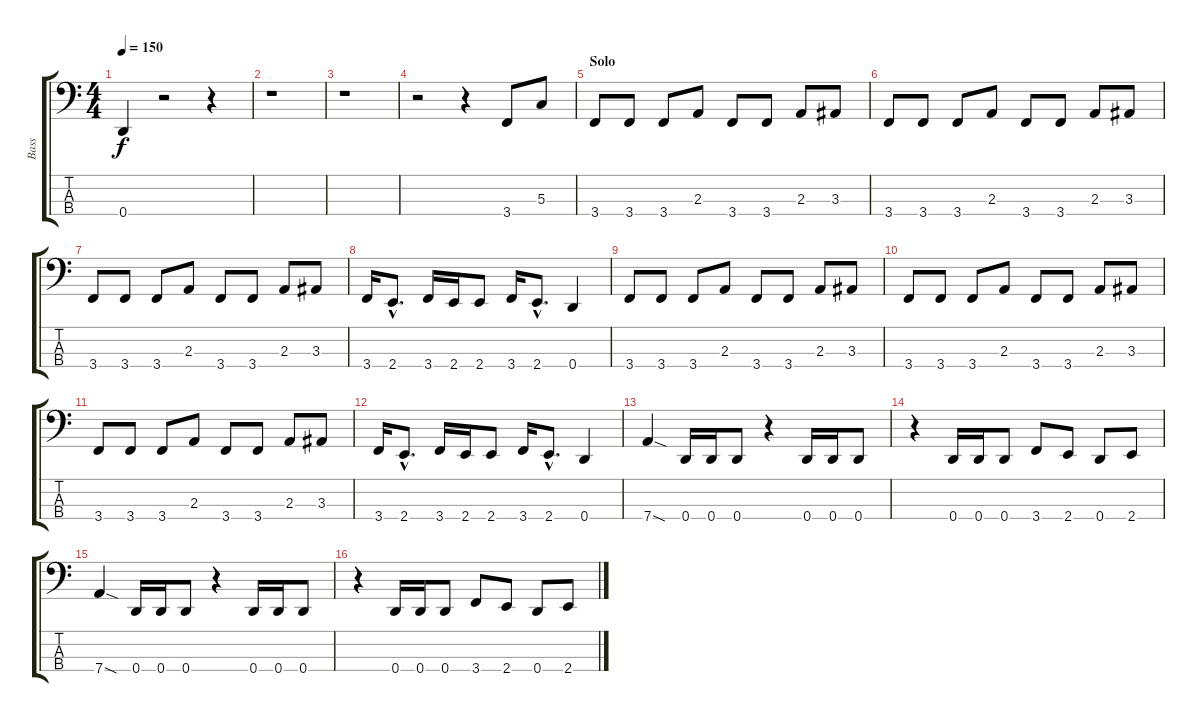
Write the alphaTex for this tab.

\track ("Bass" "Bass") {instrument electricbassfinger}
\staff {score tabs}
\tuning (F2 C2 G1 D1) {hide}
\ts (4 4)
\tempo 150
\clef f4
\ks c
0.4.4{dy f} r.2 r.4 |
r.1 |
r.1 |
r.2 r.4 3.4.8 5.3.8 |
\section ("" "Solo")
3.4.8 3.4.8 3.4.8 2.3.8 3.4.8 3.4.8 2.3.8 3.3.8 |
3.4.8 3.4.8 3.4.8 2.3.8 3.4.8 3.4.8 2.3.8 3.3.8 |
3.4.8 3.4.8 3.4.8 2.3.8 3.4.8 3.4.8 2.3.8 3.3.8 |
3.4.16 2.4{hac}.8{d} 3.4.16 2.4.16 2.4.8 3.4.16 2.4{hac}.8{d} 0.4.4 |
3.4.8 3.4.8 3.4.8 2.3.8 3.4.8 3.4.8 2.3.8 3.3.8 |
3.4.8 3.4.8 3.4.8 2.3.8 3.4.8 3.4.8 2.3.8 3.3.8 |
3.4.8 3.4.8 3.4.8 2.3.8 3.4.8 3.4.8 2.3.8 3.3.8 |
3.4.16 2.4{hac}.8{d} 3.4.16 2.4.16 2.4.8 3.4.16 2.4{hac}.8{d} 0.4.4 |
7.4{sod}.4 0.4.16 0.4.16 0.4.8 r.4 0.4.16 0.4.16 0.4.8 |
r.4 0.4.16 0.4.16 0.4.8 3.4.8 2.4.8 0.4.8 2.4.8 |
7.4{sod}.4 0.4.16 0.4.16 0.4.8 r.4 0.4.16 0.4.16 0.4.8 |
r.4 0.4.16 0.4.16 0.4.8 3.4.8 2.4.8 0.4.8 2.4.8
